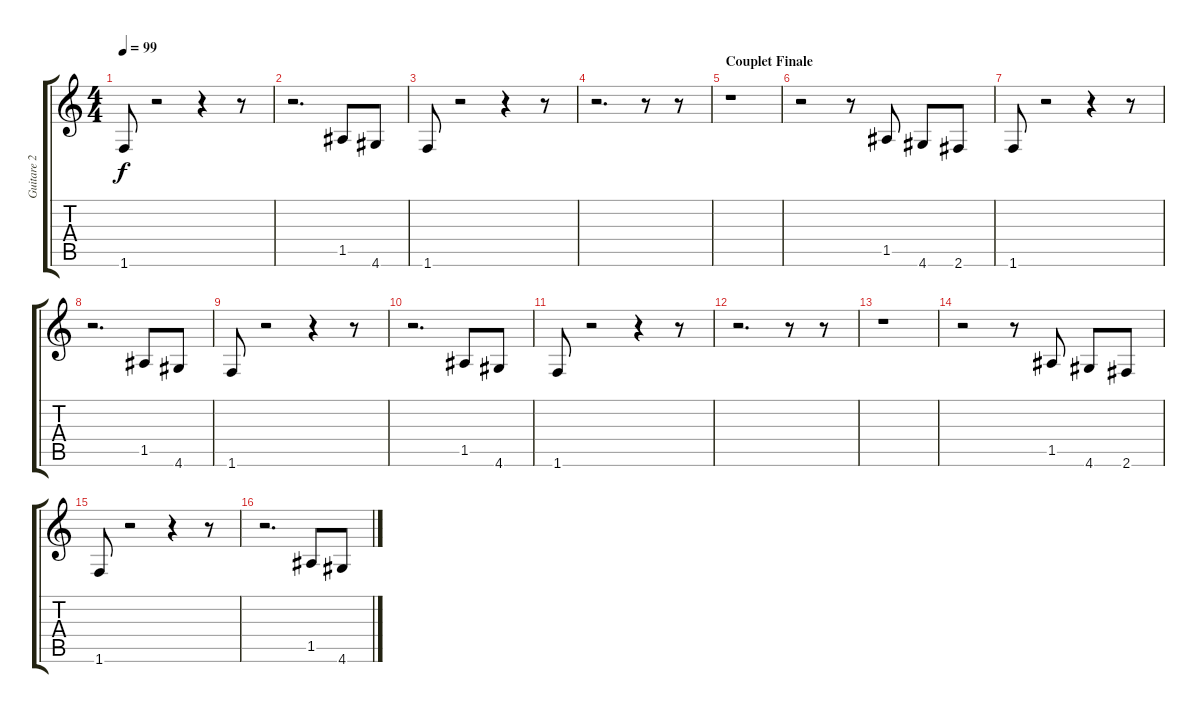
\track ("Guitare 2" "Guitare 2") {instrument distortionguitar}
\staff {score tabs}
\tuning (E4 B3 G3 D3 A2 E2) {hide}
\ts (4 4)
\tempo 99
\clef g2
\ks c
1.6.8{dy f} r.2 r.4 r.8 |
r.2{d} 1.5.8 4.6.8 |
1.6.8 r.2 r.4 r.8 |
r.2{d} r.8 r.8 |
\section ("" "Couplet Finale")
r.1 |
r.2 r.8 1.5.8 4.6.8 2.6.8 |
1.6.8 r.2 r.4 r.8 |
r.2{d} 1.5.8 4.6.8 |
1.6.8 r.2 r.4 r.8 |
r.2{d} 1.5.8 4.6.8 |
1.6.8 r.2 r.4 r.8 |
r.2{d} r.8 r.8 |
r.1 |
r.2 r.8 1.5.8 4.6.8 2.6.8 |
1.6.8 r.2 r.4 r.8 |
r.2{d} 1.5.8 4.6.8
